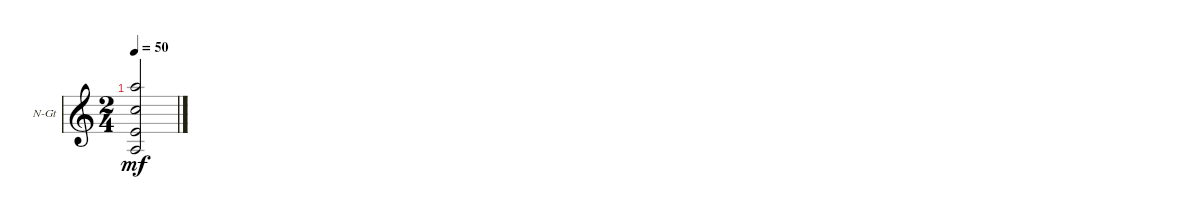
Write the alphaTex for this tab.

\defaultSystemsLayout 4
\bracketExtendMode groupsimilarinstruments
\firstSystemTrackNameOrientation horizontal
\otherSystemsTrackNameOrientation horizontal
\track ("Nylon Guitar" "N-Gt") {instrument acousticguitarnylon}
\staff {score}
\tuning (E4 B3 G3 D3 A2 E2)
\ts (2 4)
\tempo 50
\clef g2
\ks c
(5.1 5.3 7.5 5.6).2{dy mf}
